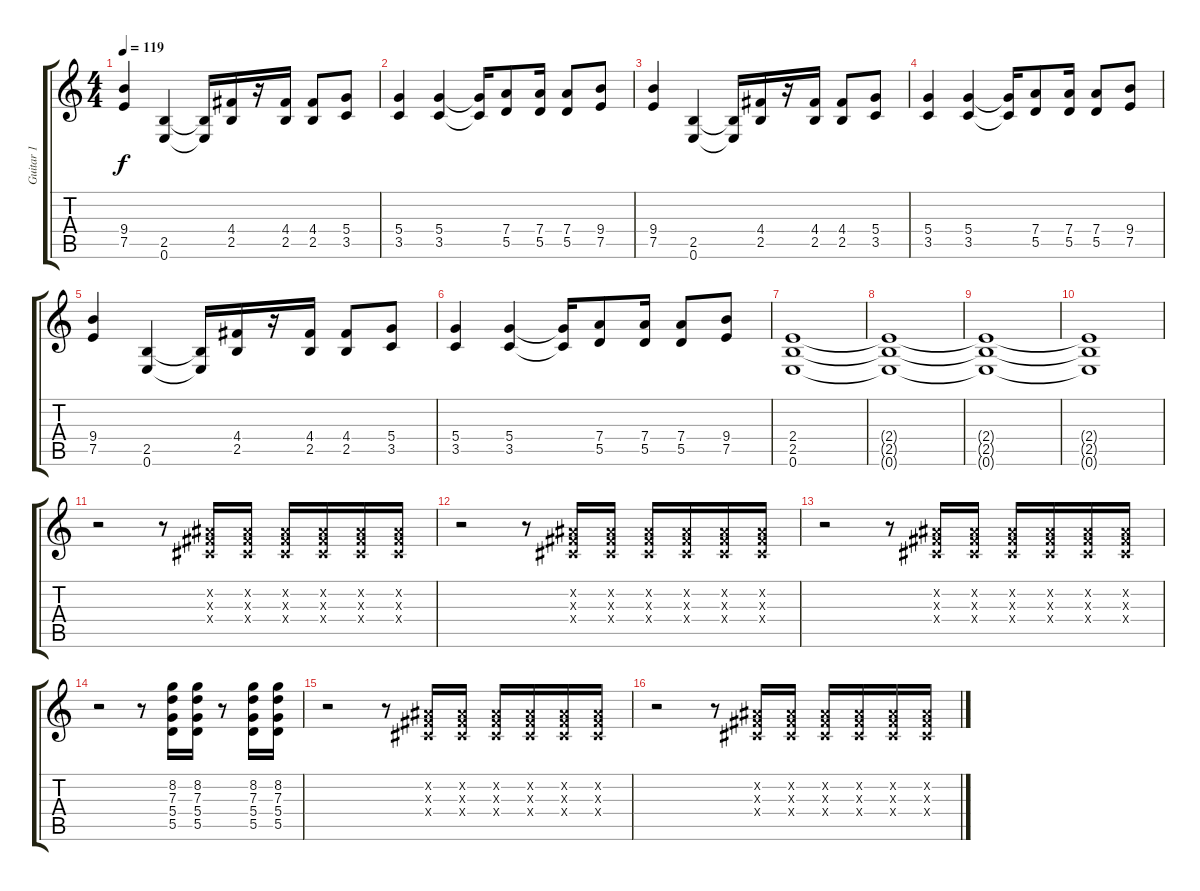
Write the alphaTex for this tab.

\track ("Guitar 1" "Guitar 1") {instrument distortionguitar}
\staff {score tabs}
\tuning (E4 B3 G3 D3 A2 E2) {hide}
\ts (4 4)
\tempo 119
\clef g2
\ks c
(9.4 7.5).4{dy f} (2.5 0.6).4 (2.5{t} 0.6{t}).16 (4.4 2.5).16 r.16 (4.4 2.5).16 (4.4 2.5).8 (5.4 3.5).8 |
(5.4 3.5).4 (5.4 3.5).4 (5.4{t} 3.5{t}).16 (7.4 5.5).8 (7.4 5.5).16 (7.4 5.5).8 (9.4 7.5).8 |
(9.4 7.5).4 (2.5 0.6).4 (2.5{t} 0.6{t}).16 (4.4 2.5).16 r.16 (4.4 2.5).16 (4.4 2.5).8 (5.4 3.5).8 |
(5.4 3.5).4 (5.4 3.5).4 (5.4{t} 3.5{t}).16 (7.4 5.5).8 (7.4 5.5).16 (7.4 5.5).8 (9.4 7.5).8 |
(9.4 7.5).4 (2.5 0.6).4 (2.5{t} 0.6{t}).16 (4.4 2.5).16 r.16 (4.4 2.5).16 (4.4 2.5).8 (5.4 3.5).8 |
(5.4 3.5).4 (5.4 3.5).4 (5.4{t} 3.5{t}).16 (7.4 5.5).8 (7.4 5.5).16 (7.4 5.5).8 (9.4 7.5).8 |
(2.4 2.5 0.6).1 |
(2.4{t} 2.5{t} 0.6{t}).1 |
(2.4{t} 2.5{t} 0.6{t}).1 |
(2.4{t} 2.5{t} 0.6{t}).1 |
r.2 r.8 (-1.2{x} -1.3{x} -1.4{x}).16 (-1.2{x} -1.3{x} -1.4{x}).16 (-1.2{x} -1.3{x} -1.4{x}).16 (-1.2{x} -1.3{x} -1.4{x}).16 (-1.2{x} -1.3{x} -1.4{x}).16 (-1.2{x} -1.3{x} -1.4{x}).16 |
r.2 r.8 (-1.2{x} -1.3{x} -1.4{x}).16 (-1.2{x} -1.3{x} -1.4{x}).16 (-1.2{x} -1.3{x} -1.4{x}).16 (-1.2{x} -1.3{x} -1.4{x}).16 (-1.2{x} -1.3{x} -1.4{x}).16 (-1.2{x} -1.3{x} -1.4{x}).16 |
r.2 r.8 (-1.2{x} -1.3{x} -1.4{x}).16 (-1.2{x} -1.3{x} -1.4{x}).16 (-1.2{x} -1.3{x} -1.4{x}).16 (-1.2{x} -1.3{x} -1.4{x}).16 (-1.2{x} -1.3{x} -1.4{x}).16 (-1.2{x} -1.3{x} -1.4{x}).16 |
r.2 r.8 (8.2 7.3 5.4 5.5).16 (8.2 7.3 5.4 5.5).16 r.8 (8.2 7.3 5.4 5.5).16 (8.2 7.3 5.4 5.5).16 |
r.2 r.8 (-1.2{x} -1.3{x} -1.4{x}).16 (-1.2{x} -1.3{x} -1.4{x}).16 (-1.2{x} -1.3{x} -1.4{x}).16 (-1.2{x} -1.3{x} -1.4{x}).16 (-1.2{x} -1.3{x} -1.4{x}).16 (-1.2{x} -1.3{x} -1.4{x}).16 |
r.2 r.8 (-1.2{x} -1.3{x} -1.4{x}).16 (-1.2{x} -1.3{x} -1.4{x}).16 (-1.2{x} -1.3{x} -1.4{x}).16 (-1.2{x} -1.3{x} -1.4{x}).16 (-1.2{x} -1.3{x} -1.4{x}).16 (-1.2{x} -1.3{x} -1.4{x}).16
